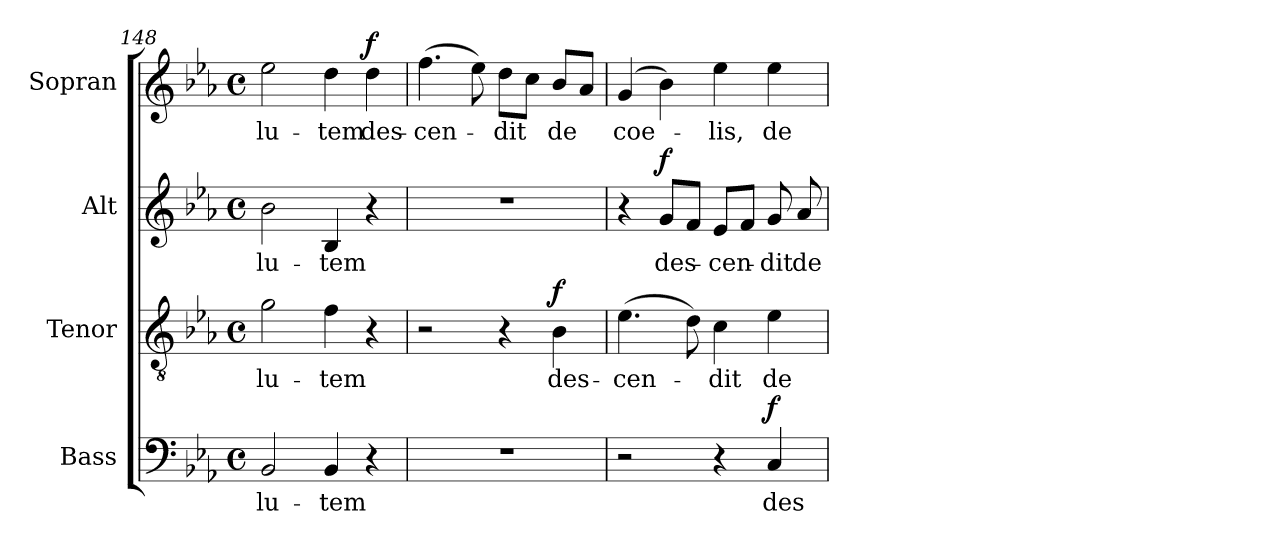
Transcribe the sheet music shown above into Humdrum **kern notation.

**kern	**text	**dynam	**kern	**text	**dynam	**kern	**text	**dynam	**kern	**text	**dynam
*part4	*part4	*part4	*part3	*part3	*part3	*part2	*part2	*part2	*part1	*part1	*part1
*staff4	*staff4	*staff4	*staff3	*staff3	*staff3	*staff2	*staff2	*staff2	*staff1	*staff1	*staff1
*I"Bass	*	*	*I"Tenor	*	*	*I"Alt	*	*	*I"Sopran	*	*
*I'B.	*	*	*I'T.	*	*	*I'A.	*	*	*I'S.	*	*
*clefF4	*	*	*clefGv2	*	*	*clefG2	*	*	*clefG2	*	*
*k[b-e-a-]	*	*	*k[b-e-a-]	*	*	*k[b-e-a-]	*	*	*k[b-e-a-]	*	*
*E-:	*	*	*E-:	*	*	*E-:	*	*	*E-:	*	*
*M4/4	*	*	*M4/4	*	*	*M4/4	*	*	*M4/4	*	*
*met(c)	*	*	*met(c)	*	*	*met(c)	*	*	*met(c)	*	*
=148	=148	=148	=148	=148	=148	=148	=148	=148	=148	=148	=148
!	!LO:LY:b	!	!	!LO:LY:b	!	!	!LO:LY:b	!	!	!LO:LY:b	!
2BB-/	-lu-	.	2g\	-lu-	.	2b-\	-lu-	.	2ee-\	-lu-	.
!	!LO:LY:b	!	!	!LO:LY:b	!	!	!LO:LY:b	!	!	!LO:LY:b	!
4BB-/	-tem	.	4f\	-tem	.	4B-/	-tem	.	4dd\	-tem	.
!	!	!	!	!	!	!	!	!	!	!LO:LY:b	!LO:DY:a
4r	.	.	4r	.	.	4r	.	.	4dd\	des-	f
=149	=149	=149	=149	=149	=149	=149	=149	=149	=149	=149	=149
!	!	!	!	!	!	!	!	!	!	!LO:LY:b	!
1r	.	.	2r	.	.	1r	.	.	(>4.ff\	-cen-	.
.	.	.	.	.	.	.	.	.	8ee-\)	.	.
!	!	!	!	!	!	!	!	!	!	!LO:LY:b	!
.	.	.	4r	.	.	.	.	.	8dd\L	-dit	.
.	.	.	.	.	.	.	.	.	8cc\J	.	.
!	!	!	!	!LO:LY:b	!LO:DY:a	!	!	!	!	!LO:LY:b	!
.	.	.	4B-\	des-	f	.	.	.	8b-/L	de	.
.	.	.	.	.	.	.	.	.	8a-/J	.	.
=150	=150	=150	=150	=150	=150	=150	=150	=150	=150	=150	=150
!	!	!	!	!LO:LY:b	!	!	!	!	!	!LO:LY:b	!
2r	.	.	(>4.e-\	-cen-	.	4r	.	.	(4g/	coe-	.
!	!	!	!	!	!	!	!LO:LY:b	!LO:DY:a	!	!	!
.	.	.	.	.	.	8g/L	des-	f	4b-\)	.	.
.	.	.	8d\)	.	.	8f/J	.	.	.	.	.
!	!	!	!	!LO:LY:b	!	!	!LO:LY:b	!	!	!LO:LY:b	!
4r	.	.	4c\	-dit	.	8e-/L	-cen-	.	4ee-\	-lis,	.
.	.	.	.	.	.	8f/J	.	.	.	.	.
!	!LO:LY:b	!LO:DY:a	!	!LO:LY:b	!	!	!LO:LY:b	!	!	!LO:LY:b	!
4C/	des-	f	4e-\	de	.	8g/	-dit	.	4ee-\	de	.
!	!	!	!	!	!	!	!LO:LY:b	!	!	!	!
.	.	.	.	.	.	8a-/	de	.	.	.	.
=	=	=	=	=	=	=	=	=	=	=	=
*-	*-	*-	*-	*-	*-	*-	*-	*-	*-	*-	*-
